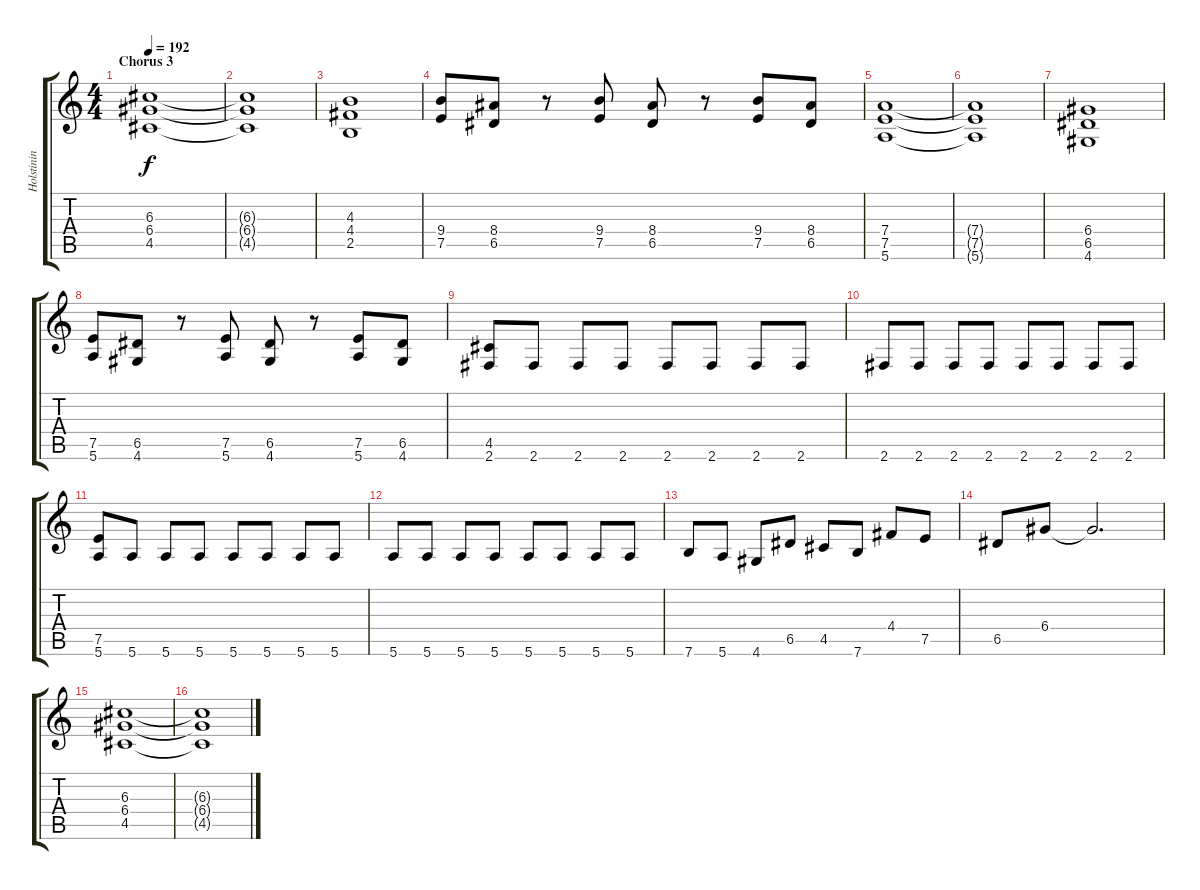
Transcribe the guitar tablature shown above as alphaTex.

\track ("Holstinin 2" "Holstinin ") {instrument overdrivenguitar}
\staff {score tabs}
\tuning (E4 B3 G3 D3 A2 E2) {hide}
\ts (4 4)
\section ("" "Chorus 3")
\tempo 192
\clef g2
\ks c
(6.3 6.4 4.5).1{dy f} |
(6.3{t} 6.4{t} 4.5{t}).1 |
(4.3 4.4 2.5).1 |
(9.4 7.5).8 (8.4 6.5).8 r.8 (9.4 7.5).8 (8.4 6.5).8 r.8 (9.4 7.5).8 (8.4 6.5).8 |
(7.4 7.5 5.6).1 |
(7.4{t} 7.5{t} 5.6{t}).1 |
(6.4 6.5 4.6).1 |
(7.5 5.6).8 (6.5 4.6).8 r.8 (7.5 5.6).8 (6.5 4.6).8 r.8 (7.5 5.6).8 (6.5 4.6).8 |
(4.5 2.6).8 2.6.8 2.6.8 2.6.8 2.6.8 2.6.8 2.6.8 2.6.8 |
2.6.8 2.6.8 2.6.8 2.6.8 2.6.8 2.6.8 2.6.8 2.6.8 |
(7.5 5.6).8 5.6.8 5.6.8 5.6.8 5.6.8 5.6.8 5.6.8 5.6.8 |
5.6.8 5.6.8 5.6.8 5.6.8 5.6.8 5.6.8 5.6.8 5.6.8 |
7.6.8 5.6.8 4.6.8 6.5.8 4.5.8 7.6.8 4.4.8 7.5.8 |
6.5.8 6.4.8 6.4{t}.2{d} |
(6.3 6.4 4.5).1 |
(6.3{t} 6.4{t} 4.5{t}).1
